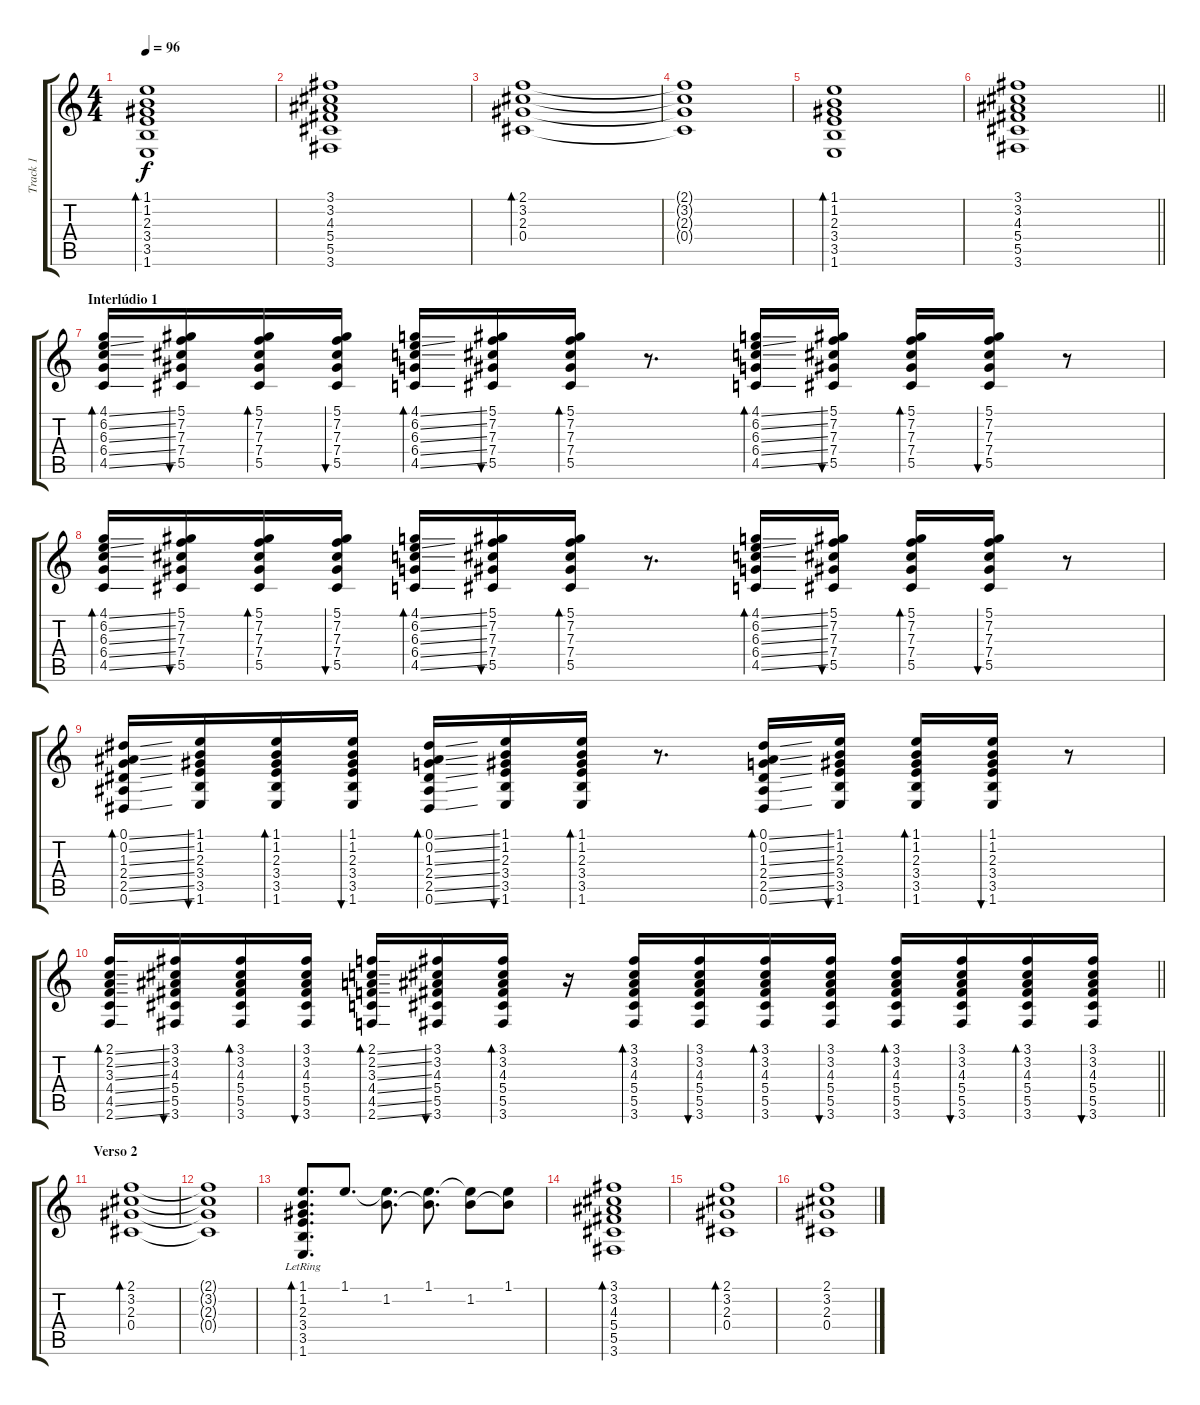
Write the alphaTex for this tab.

\track ("Track 1" "Track 1") {instrument overdrivenguitar}
\staff {score tabs}
\tuning (Eb4 Bb3 Gb3 Db3 Ab2 Eb2) {hide}
\ts (4 4)
\tempo 96
\clef g2
\ks c
(1.1 1.2 2.3 3.4 3.5 1.6).1{bd 480 dy f} |
(3.1 3.2 4.3 5.4 5.5 3.6).1 |
(2.1 3.2 2.3 0.4).1{bd 480} |
(2.1{t} 3.2{t} 2.3{t} 0.4{t}).1 |
(1.1 1.2 2.3 3.4 3.5 1.6).1{bd 480} |
\barLineRight lightlight
(3.1 3.2 4.3 5.4 5.5 3.6).1 |
\section ("" "Interlúdio 1")
(4.1{ss} 6.2{ss} 6.3{ss} 6.4{ss} 4.5{ss}).16{bd 30} (5.1 7.2 7.3 7.4 5.5).16{bu 30} (5.1 7.2 7.3 7.4 5.5).16{bd 30} (5.1 7.2 7.3 7.4 5.5).16{bu 30} (4.1{ss} 6.2{ss} 6.3{ss} 6.4{ss} 4.5{ss}).16{bd 30} (5.1 7.2 7.3 7.4 5.5).16{bu 30} (5.1 7.2 7.3 7.4 5.5).16{bd 30} r.8{d} (4.1{ss} 6.2{ss} 6.3{ss} 6.4{ss} 4.5{ss}).16{bd 30} (5.1 7.2 7.3 7.4 5.5).16{bu 30} (5.1 7.2 7.3 7.4 5.5).16{bd 30} (5.1 7.2 7.3 7.4 5.5).16{bu 30} r.8 |
(4.1{ss} 6.2{ss} 6.3{ss} 6.4{ss} 4.5{ss}).16{bd 30} (5.1 7.2 7.3 7.4 5.5).16{bu 30} (5.1 7.2 7.3 7.4 5.5).16{bd 30} (5.1 7.2 7.3 7.4 5.5).16{bu 30} (4.1{ss} 6.2{ss} 6.3{ss} 6.4{ss} 4.5{ss}).16{bd 30} (5.1 7.2 7.3 7.4 5.5).16{bu 30} (5.1 7.2 7.3 7.4 5.5).16{bd 30} r.8{d} (4.1{ss} 6.2{ss} 6.3{ss} 6.4{ss} 4.5{ss}).16{bd 30} (5.1 7.2 7.3 7.4 5.5).16{bu 30} (5.1 7.2 7.3 7.4 5.5).16{bd 30} (5.1 7.2 7.3 7.4 5.5).16{bu 30} r.8 |
(0.1{ss} 0.2{ss} 1.3{ss} 2.4{ss} 2.5{ss} 0.6{ss}).16{bd 30} (1.1 1.2 2.3 3.4 3.5 1.6).16{bu 30} (1.1 1.2 2.3 3.4 3.5 1.6).16{bd 30} (1.1 1.2 2.3 3.4 3.5 1.6).16{bu 30} (0.1{ss} 0.2{ss} 1.3{ss} 2.4{ss} 2.5{ss} 0.6{ss}).16{bd 30} (1.1 1.2 2.3 3.4 3.5 1.6).16{bu 30} (1.1 1.2 2.3 3.4 3.5 1.6).16{bd 30} r.8{d} (0.1{ss} 0.2{ss} 1.3{ss} 2.4{ss} 2.5{ss} 0.6{ss}).16{bd 30} (1.1 1.2 2.3 3.4 3.5 1.6).16{bu 30} (1.1 1.2 2.3 3.4 3.5 1.6).16{bd 30} (1.1 1.2 2.3 3.4 3.5 1.6).16{bu 30} r.8 |
\barLineRight lightlight
(2.1{ss} 2.2{ss} 3.3{ss} 4.4{ss} 4.5{ss} 2.6{ss}).16{bd 30} (3.1 3.2 4.3 5.4 5.5 3.6).16{bu 30} (3.1 3.2 4.3 5.4 5.5 3.6).16{bd 30} (3.1 3.2 4.3 5.4 5.5 3.6).16{bu 30} (2.1{ss} 2.2{ss} 3.3{ss} 4.4{ss} 4.5{ss} 2.6{ss}).16{bd 30} (3.1 3.2 4.3 5.4 5.5 3.6).16{bu 30} (3.1 3.2 4.3 5.4 5.5 3.6).16{bd 30} r.16 (3.1 3.2 4.3 5.4 5.5 3.6).16{bd 30} (3.1 3.2 4.3 5.4 5.5 3.6).16{bu 30} (3.1 3.2 4.3 5.4 5.5 3.6).16{bd 30} (3.1 3.2 4.3 5.4 5.5 3.6).16{bu 30} (3.1 3.2 4.3 5.4 5.5 3.6).16{bd 30} (3.1 3.2 4.3 5.4 5.5 3.6).16{bu 30} (3.1 3.2 4.3 5.4 5.5 3.6).16{bd 30} (3.1 3.2 4.3 5.4 5.5 3.6).16{bu 30} |
\section ("" "Verso 2")
(2.1 3.2 2.3 0.4).1{bd 480} |
(2.1{t} 3.2{t} 2.3{t} 0.4{t}).1 |
(1.1{lr} 1.2{lr} 2.3{lr} 3.4{lr} 3.5{lr} 1.6{lr}).8{d bd 120} 1.1.8{d} (1.1{t} 1.2).8{d} (1.1 1.2{t}).8{d} (1.1{t} 1.2).8 (1.1 1.2{t}).8 |
(3.1 3.2 4.3 5.4 5.5 3.6).1{bd 240} |
(2.1 3.2 2.3 0.4).1{bd 480} |
(2.1 3.2 2.3 0.4).1
